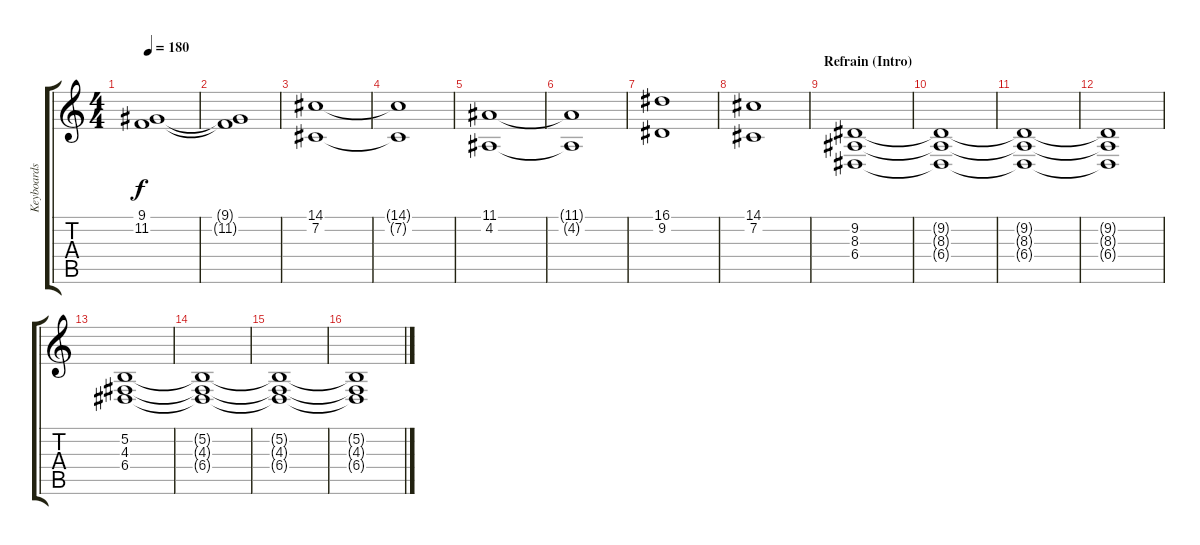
\track ("Keyboards" "Keyboards") {instrument stringensemble1}
\staff {score tabs}
\tuning (B3 Gb3 D3 A2 E2 B1) {hide}
\ts (4 4)
\tempo 180
\clef g2
\ks c
(9.1 11.2).1{dy f} |
(9.1{t} 11.2{t}).1 |
(14.1 7.2).1 |
(14.1{t} 7.2{t}).1 |
(11.1 4.2).1 |
(11.1{t} 4.2{t}).1 |
(16.1 9.2).1 |
(14.1 7.2).1 |
\section ("" "Refrain (Intro)")
(9.2 8.3 6.4).1 |
(9.2{t} 8.3{t} 6.4{t}).1 |
(9.2{t} 8.3{t} 6.4{t}).1 |
(9.2{t} 8.3{t} 6.4{t}).1 |
(5.2 4.3 6.4).1 |
(5.2{t} 4.3{t} 6.4{t}).1 |
(5.2{t} 4.3{t} 6.4{t}).1 |
(5.2{t} 4.3{t} 6.4{t}).1
